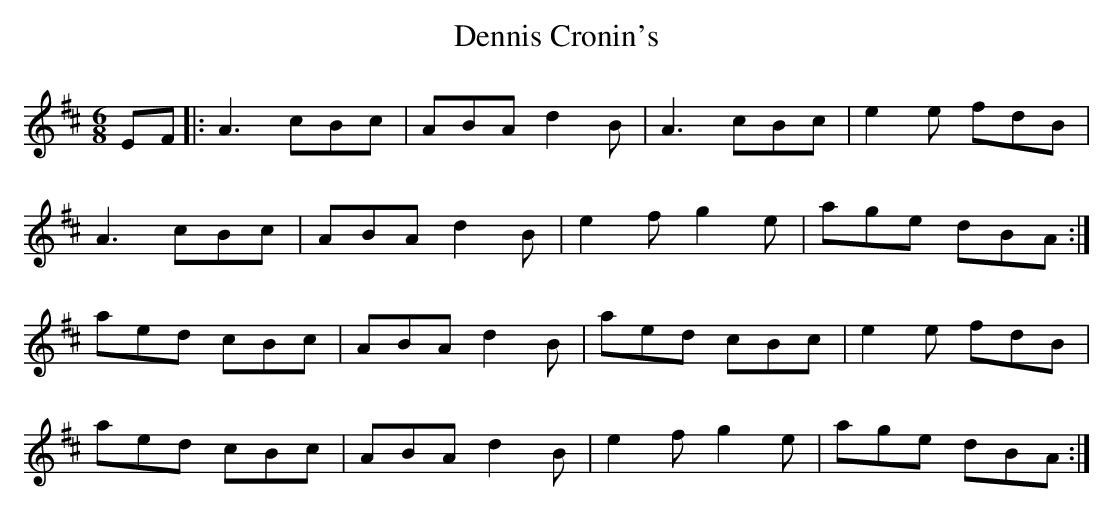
X:1
T: Dennis Cronin's
L: 1/8
M: 6/8
K: D
EF|: A3 cBc|ABA d2B|A3 cBc|e2e fdB|
A3 cBc|ABA d2B|e2f g2e|age dBA :|
aed cBc|ABA d2B|aed cBc|e2e fdB|
aed cBc|ABA d2B|e2f g2e|age dBA :|
